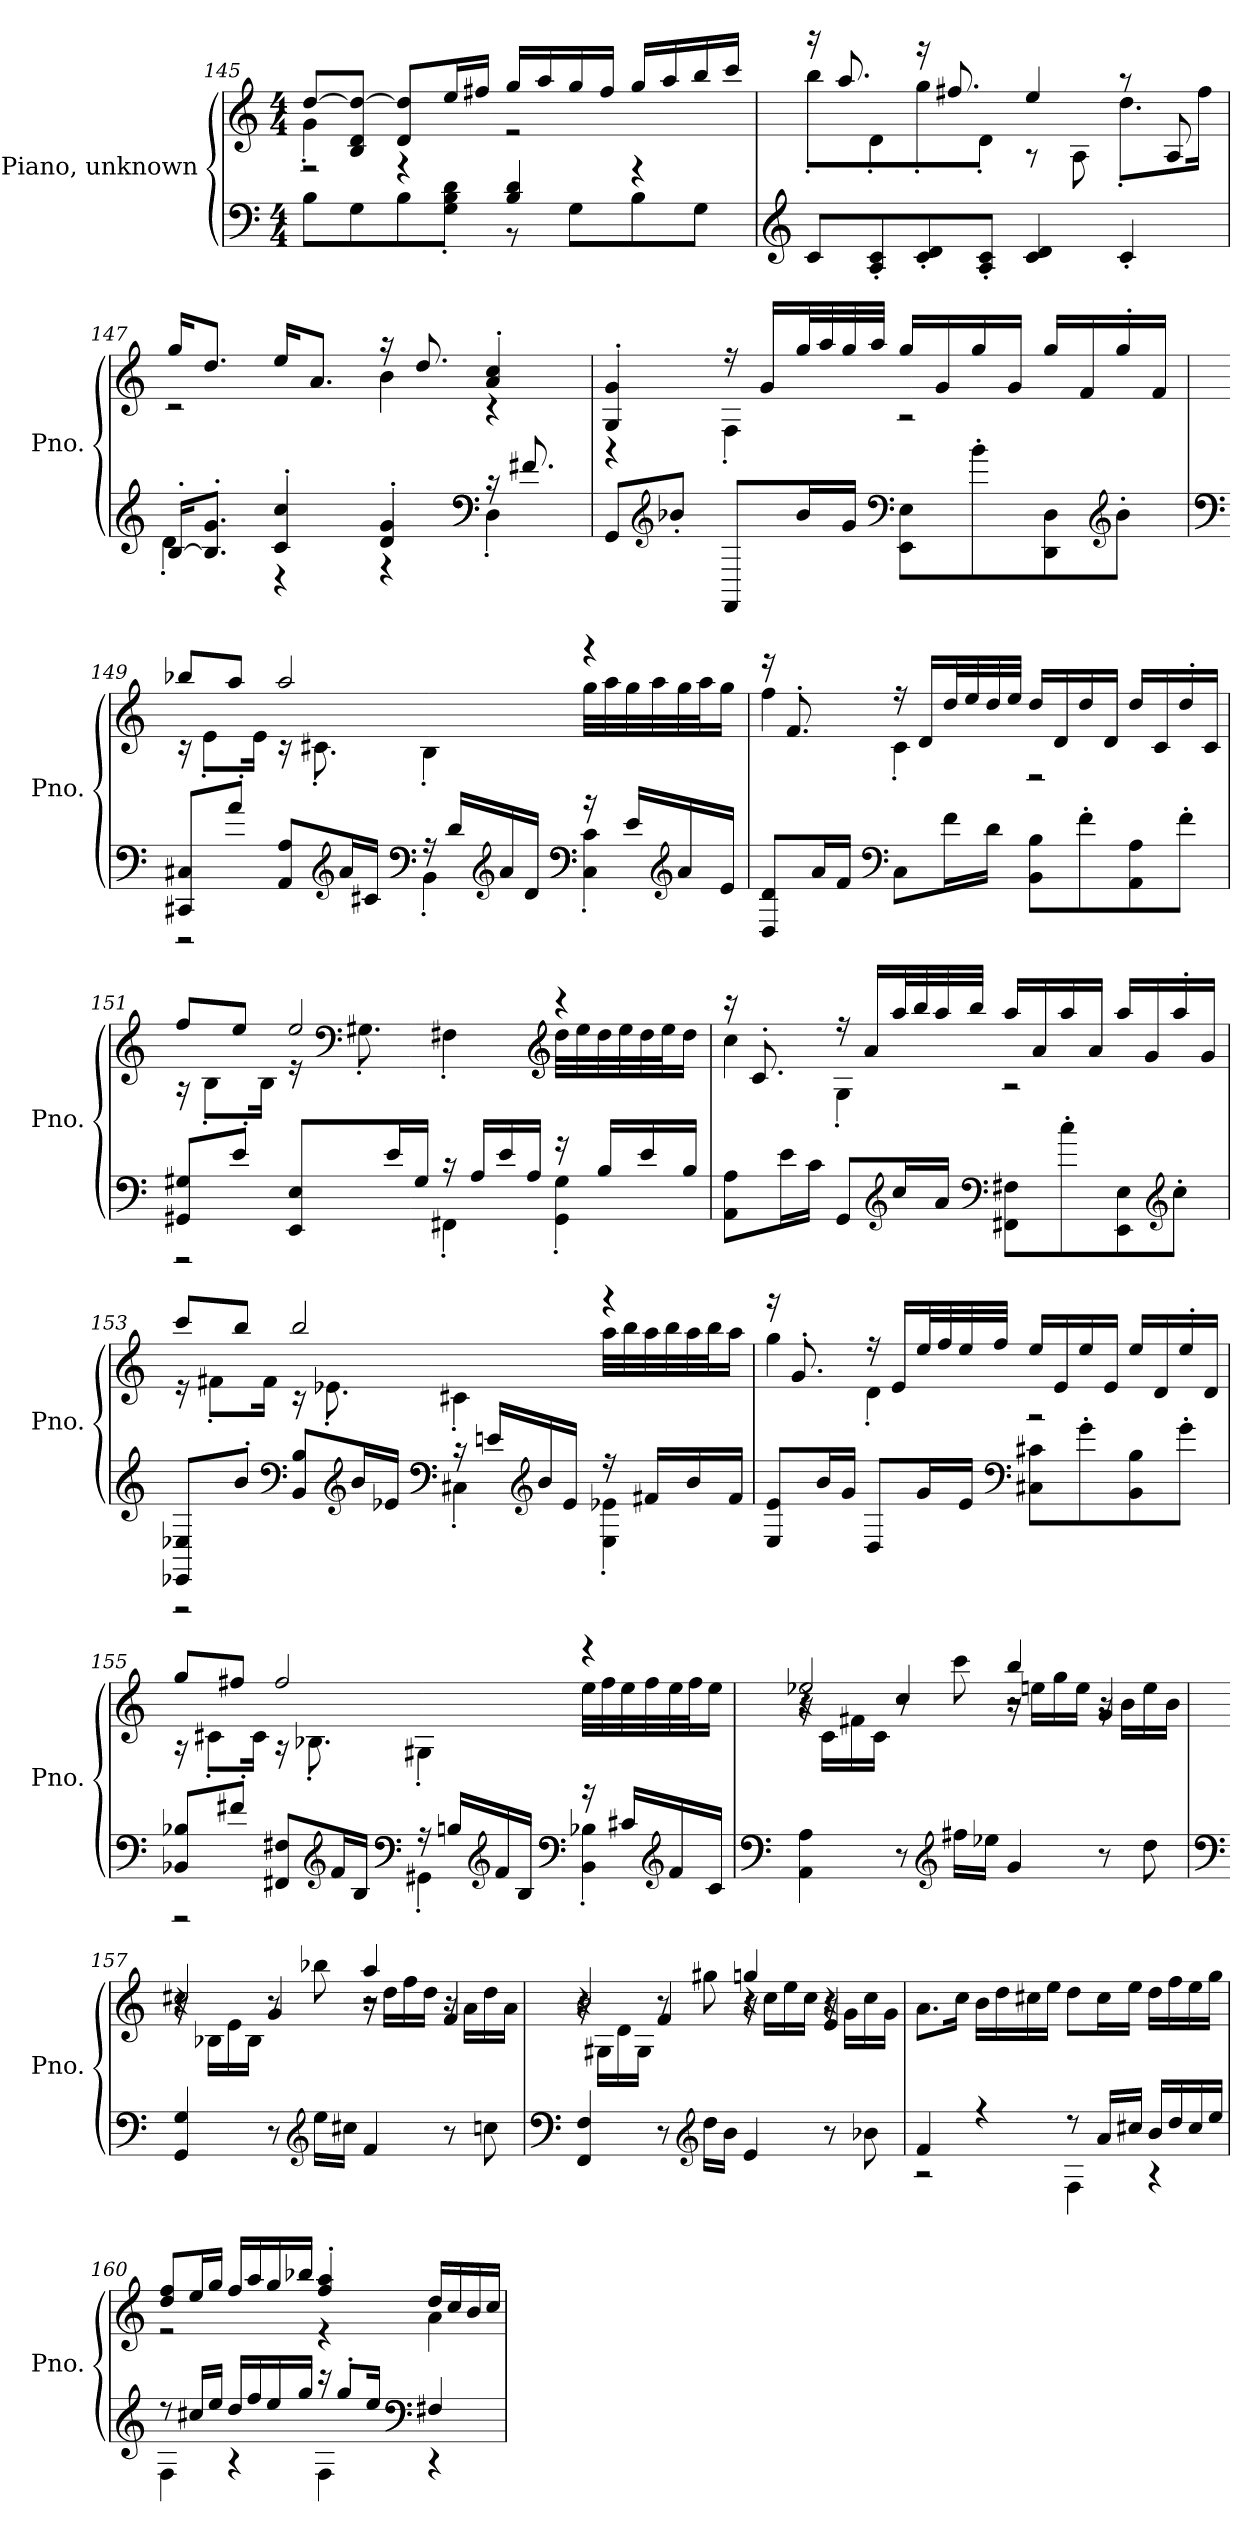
**kern	**kern
*part1	*part1
*staff2	*staff1
*I"Piano, unknown	*
*I'Pno.	*
*clefF4	*clefG2
*k[]	*k[]
*M4/4	*M4/4
=145	=145
*^	*^
2r	8B\L	[8dd/L	4g'\
.	8G\	8B/ 8d/ 8dd/_J	.
.	8B\	8d/ 8dd/]L	4r
.	8G\' 8B\' 8d\'J	16ee/L	.
.	.	16ff#X/JJ	.
4B/ 4d/	8r	16gg/LL	2r
.	.	16aa/	.
.	8G\L	16gg/	.
.	.	16ff#/JJ	.
4r	8B\	16gg/LL	.
.	.	16aa/	.
.	8G\J	16bb/	.
.	.	16ccc/JJ	.
*v	*v	*	*
=146	=146	=146
*clefG2	*	*
8c/L	16r	8bb'\L
.	8.aa/	.
8A/' 8c/'	.	8d'\
8c/' 8d/'	16r	8gg'\
.	8.ff#X/	.
8A/' 8c/'J	.	8d'\J
4c/ 4d/	4ee/	8r
.	.	8A\
4c'/	8r	8.dd'\L
.	8A/	.
.	.	16ff#\Jk
!!LO:LB:g=z	!!
=147	=147	=147
*^	*	*
[16B'/KL	4d'\	16gg/KL	2r
8.B/]' 8.g/'J	.	8.dd/J	.
4c/' 4cc/'	4r	16ee/KL	.
.	.	8.a/J	.
4d/' 4g/'	4r	16r	4b\
.	.	8.dd/	.
*clefF4	*	*	*
16r	4D'\	4a/' 4cc/'	4r
8.f#X/	.	.	.
*v	*v	*	*
=148	=148	=148
8GG/L	4G/' 4g/'	4r
*clefG2	*	*
8b-X'/J	.	.
8FF/L	16r	4F'\
.	16g/LL	.
16b-/L	32gg/L	.
.	32aa/	.
16g/JJ	32gg/	.
.	32aa/JJJ	.
*clefF4	*	*
8EE\ 8E\L	16gg/LL	2r
.	16g/	.
8b-'\	16gg/	.
.	16g/JJ	.
8DD\ 8D\	16gg/LL	.
.	16f/	.
*clefG2	*	*
8b-'\J	16gg'/	.
.	16f/JJ	.
!!LO:PB:g=z	!!
=149	=149	=149
*clefF4	*	*
*^	*	*
8CC#X/ 8C#X/L	2r	8bb-X/L	16r
.	.	.	8e'\L
8a'/J	.	8aa/J	.
.	.	.	16e\Jk
8AA/ 8A/L	.	2aa/	16r
.	.	.	8.c#X'\
*clefG2	*	*	*
16a/L	.	.	.
16c#X/JJ	.	.	.
*clefF4	*	*	*
16r	4BB'\	.	4B'\
16d/LL	.	.	.
*clefG2	*	*	*
16a/	.	.	.
16d/JJ	.	.	.
*clefF4	*	*	*
16r	4C#\' 4c#\'	4r	32gg\LLL
.	.	.	32aa\
16e/LL	.	.	32gg\
.	.	.	32aa\
*clefG2	*	*	*
16a/	.	.	32gg\
.	.	.	32aa\J
16e/JJ	.	.	16gg\JJ
*v	*v	*	*
=150	=150	=150
8D/ 8d/L	16r	4ff\
.	8.f'/	.
16a/L	.	.
16f/JJ	.	.
*clefF4	*	*
8C\L	16r	4c'\
.	16d/LL	.
16f\L	32dd/L	.
.	32ee/	.
16d\JJ	32dd/	.
.	32ee/JJJ	.
8BB\ 8B\L	16dd/LL	2r
.	16d/	.
8f'\	16dd/	.
.	16d/JJ	.
8AA\ 8A\	16dd/LL	.
.	16c/	.
8f'\J	16dd'/	.
.	16c/JJ	.
!!LO:LB:g=z	!!
=151	=151	=151
*^	*	*
8GG#X/ 8G#X/L	2r	8ff/L	16r
.	.	.	8B'\L
8e'/J	.	8ee/J	.
.	.	.	16B\Jk
8EE/ 8E/L	.	2ee/	16r
*	*	*clefF4	*
.	.	.	8.G#X'\
16e/L	.	.	.
16G#/JJ	.	.	.
16r	4FF#X'\	.	4F#X'\
16A/LL	.	.	.
16e/	.	.	.
16A/JJ	.	.	.
*	*	*clefG2	*
16r	4GG#\' 4G#\'	4r	32dd\LLL
.	.	.	32ee\
16B/LL	.	.	32dd\
.	.	.	32ee\
16e/	.	.	32dd\
.	.	.	32ee\J
16B/JJ	.	.	16dd\JJ
*v	*v	*	*
=152	=152	=152
8AA\ 8A\L	16r	4cc\
.	8.c'/	.
16e\L	.	.
16c\JJ	.	.
8GG/L	16r	4G'\
.	16a/LL	.
*clefG2	*	*
16cc/L	32aa/L	.
.	32bb/	.
16a/JJ	32aa/	.
.	32bb/JJJ	.
*clefF4	*	*
8FF#X\ 8F#X\L	16aa/LL	2r
.	16a/	.
8cc'\	16aa/	.
.	16a/JJ	.
8EE\ 8E\	16aa/LL	.
.	16g/	.
*clefG2	*	*
8cc'\J	16aa'/	.
.	16g/JJ	.
!!LO:LB:g=z	!!
=153	=153	=153
*^	*	*
8EE-X/ 8E-X/L	2r	8ccc/L	16r
.	.	.	8f#X'\L
8b'/J	.	8bb/J	.
.	.	.	16f#\Jk
*clefF4	*	*	*
8BB/ 8B/L	.	2bb/	16r
.	.	.	8.e-X'\
*clefG2	*	*	*
16b/L	.	.	.
16e-X/JJ	.	.	.
*clefF4	*	*	*
16r	4C#X'\	.	4c#X'\
16en/LL	.	.	.
*clefG2	*	*	*
16b/	.	.	.
16e/JJ	.	.	.
16r	4E-\' 4e-X\'	4r	32aa\LLL
.	.	.	32bb\
16f#X/LL	.	.	32aa\
.	.	.	32bb\
16b/	.	.	32aa\
.	.	.	32bb\J
16f#/JJ	.	.	16aa\JJ
*v	*v	*	*
!!LO:LB:g=z	!!
=154	=154	=154
8E/ 8e/L	16r	4gg\
.	8.g'/	.
16b/L	.	.
16g/JJ	.	.
8D/L	16r	4d'\
.	16e/LL	.
16g/L	32ee/L	.
.	32ff/	.
16e/JJ	32ee/	.
.	32ff/JJJ	.
*clefF4	*	*
8C#X\ 8c#X\L	16ee/LL	2r
.	16e/	.
8g'\	16ee/	.
.	16e/JJ	.
8BB\ 8B\	16ee/LL	.
.	16d/	.
8g'\J	16ee'/	.
.	16d/JJ	.
!!LO:LB:g=z	!!
=155	=155	=155
*^	*	*
8BB-X/ 8B-X/L	2r	8gg/L	16r
.	.	.	8c#X'\L
8f#X'/J	.	8ff#X/J	.
.	.	.	16c#\Jk
8FF#X/ 8F#X/L	.	2ff#/	16r
.	.	.	8.B-X'\
*clefG2	*	*	*
16f#/L	.	.	.
16B-/JJ	.	.	.
*clefF4	*	*	*
16r	4GG#X'\	.	4G#X'\
16Bn/LL	.	.	.
*clefG2	*	*	*
16f#/	.	.	.
16B/JJ	.	.	.
*clefF4	*	*	*
16r	4BB-\' 4B-X\'	4r	32ee\LLL
.	.	.	32ff#\
16c#X/LL	.	.	32ee\
.	.	.	32ff#\
*clefG2	*	*	*
16f#/	.	.	32ee\
.	.	.	32ff#\J
16c#/JJ	.	.	16ee\JJ
*v	*v	*	*
*	*v	*v
!!LO:LB:g=z
=156	=156
*clefF4	*
*	*^
*	*	*^
4AA\ 4A\	2ee-X/	16r	4r
.	.	16c\LL	.
.	.	16f#X\	.
.	.	16c\JJ	.
8r	.	8r	4cc/
*clefG2	*	*	*
16ff#X\LL	.	8ccc\	.
16ee-X\JJ	.	.	.
4g/	4bb/	16r	2r
.	.	16een\LL	.
.	.	16gg\	.
.	.	16ee\JJ	.
8r	4g/	16r	.
.	.	16b\LL	.
8dd\	.	16ee\	.
.	.	16b\JJ	.
=157	=157	=157	=157
*clefF4	*	*	*
4GG/ 4G/	2cc#X/	16r	4r
.	.	16B-X\LL	.
.	.	16e\	.
.	.	16B-\JJ	.
8r	.	8r	4g/
*clefG2	*	*	*
16ee\LL	.	8bb-X\	.
16cc#X\JJ	.	.	.
4f/	4aa/	16r	2r
.	.	16dd\LL	.
.	.	16ff\	.
.	.	16dd\JJ	.
8r	4f/	16r	.
.	.	16a\LL	.
8ccn\	.	16dd\	.
.	.	16a\JJ	.
!!LO:PB:g=z	!!	!!
=158	=158	=158	=158
*clefF4	*	*	*
4FF/ 4F/	2b/	16r	4r
.	.	16G#X\LL	.
.	.	16d\	.
.	.	16G#\JJ	.
8r	.	8r	4f/
*clefG2	*	*	*
16dd\LL	.	8gg#X\	.
16b\JJ	.	.	.
4e/	4ggn/	16r	4r
.	.	16cc\LL	.
.	.	16ee\	.
.	.	16cc\JJ	.
8r	4r	16r	4e/
.	.	16g\LL	.
8b-X\	.	16cc\	.
.	.	16g\JJ	.
*	*v	*v	*v
=159	=159
*^	*
4f/	2r	8.a\L
.	.	16cc\Jk
4r	.	16b\LL
.	.	16dd\
.	.	16cc#X\
.	.	16ee\JJ
8r	4F\	8dd\L
16a/LL	.	16cc#\L
16cc#X/JJ	.	16ee\JJ
16b/LL	4r	16dd\LL
16dd/	.	16ff\
16cc#/	.	16ee\
16ee/JJ	.	16gg\JJ
!!LO:LB:g=z
=160	=160	=160
*	*	*^
8r	4F\	8dd/ 8ff/L	2r
16cc#X/LL	.	16ee/L	.
16ee/JJ	.	16gg/JJ	.
16dd/LL	4r	16ff/LL	.
16ff/	.	16aa/	.
16ee/	.	16gg/	.
16gg/JJ	.	16bb-X/JJ	.
16r	4F\	4ff/' 4aa/'	4r
8gg'/L	.	.	.
16ee/Jk	.	.	.
*clefF4	*	*	*
4F#X/	4r	16dd/LL	4a\
.	.	16cc/	.
.	.	16b/	.
.	.	16cc/JJ	.
*v	*v	*	*
*	*v	*v
=	=
*-	*-
